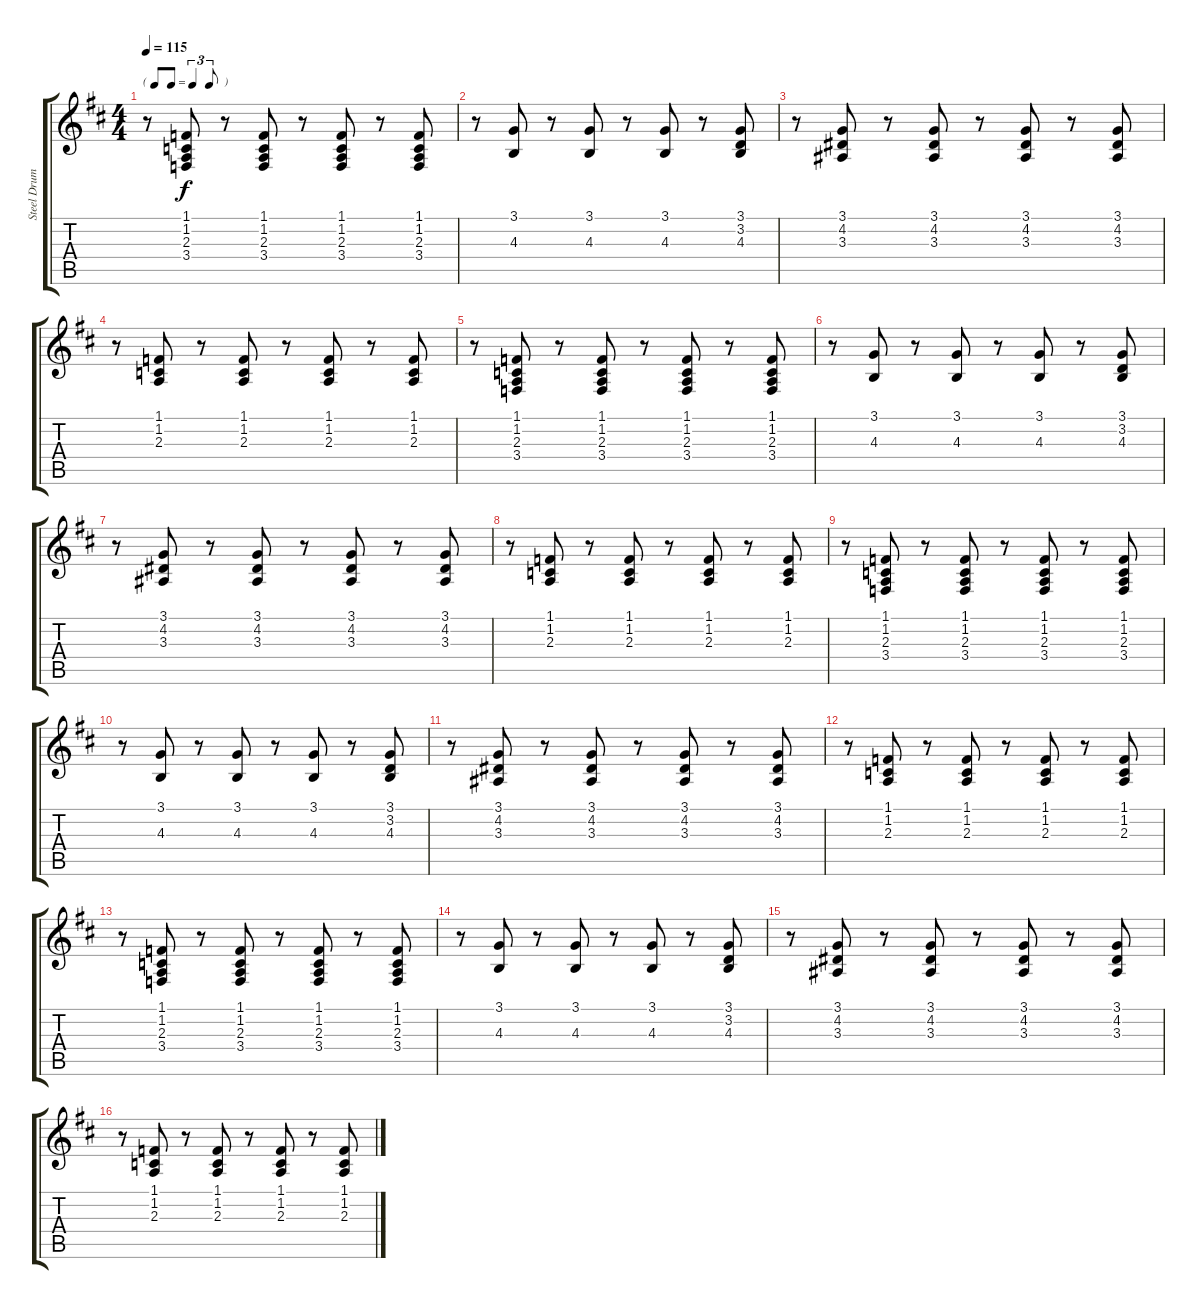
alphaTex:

\track ("Steel Drums 2" "Steel Drum") {instrument steeldrums}
\staff {score tabs}
\tuning (E4 B3 G3 D3 A2 E2) {hide}
\ts (4 4)
\tf triplet8th
\tempo 115
\clef g2
\ks d
r.8{dy f} (1.1 1.2 2.3 3.4).8 r.8 (1.1 1.2 2.3 3.4).8 r.8 (1.1 1.2 2.3 3.4).8 r.8 (1.1 1.2 2.3 3.4).8 |
r.8 (3.1 4.3).8 r.8 (3.1 4.3).8 r.8 (3.1 4.3).8 r.8 (3.1 3.2 4.3).8 |
r.8 (3.1 4.2 3.3).8 r.8 (3.1 4.2 3.3).8 r.8 (3.1 4.2 3.3).8 r.8 (3.1 4.2 3.3).8 |
r.8 (1.1 1.2 2.3).8 r.8 (1.1 1.2 2.3).8 r.8 (1.1 1.2 2.3).8 r.8 (1.1 1.2 2.3).8 |
r.8 (1.1 1.2 2.3 3.4).8 r.8 (1.1 1.2 2.3 3.4).8 r.8 (1.1 1.2 2.3 3.4).8 r.8 (1.1 1.2 2.3 3.4).8 |
r.8 (3.1 4.3).8 r.8 (3.1 4.3).8 r.8 (3.1 4.3).8 r.8 (3.1 3.2 4.3).8 |
r.8 (3.1 4.2 3.3).8 r.8 (3.1 4.2 3.3).8 r.8 (3.1 4.2 3.3).8 r.8 (3.1 4.2 3.3).8 |
r.8 (1.1 1.2 2.3).8 r.8 (1.1 1.2 2.3).8 r.8 (1.1 1.2 2.3).8 r.8 (1.1 1.2 2.3).8 |
r.8 (1.1 1.2 2.3 3.4).8 r.8 (1.1 1.2 2.3 3.4).8 r.8 (1.1 1.2 2.3 3.4).8 r.8 (1.1 1.2 2.3 3.4).8 |
r.8 (3.1 4.3).8 r.8 (3.1 4.3).8 r.8 (3.1 4.3).8 r.8 (3.1 3.2 4.3).8 |
r.8 (3.1 4.2 3.3).8 r.8 (3.1 4.2 3.3).8 r.8 (3.1 4.2 3.3).8 r.8 (3.1 4.2 3.3).8 |
r.8 (1.1 1.2 2.3).8 r.8 (1.1 1.2 2.3).8 r.8 (1.1 1.2 2.3).8 r.8 (1.1 1.2 2.3).8 |
r.8 (1.1 1.2 2.3 3.4).8 r.8 (1.1 1.2 2.3 3.4).8 r.8 (1.1 1.2 2.3 3.4).8 r.8 (1.1 1.2 2.3 3.4).8 |
r.8 (3.1 4.3).8 r.8 (3.1 4.3).8 r.8 (3.1 4.3).8 r.8 (3.1 3.2 4.3).8 |
r.8 (3.1 4.2 3.3).8 r.8 (3.1 4.2 3.3).8 r.8 (3.1 4.2 3.3).8 r.8 (3.1 4.2 3.3).8 |
r.8 (1.1 1.2 2.3).8 r.8 (1.1 1.2 2.3).8 r.8 (1.1 1.2 2.3).8 r.8 (1.1 1.2 2.3).8
